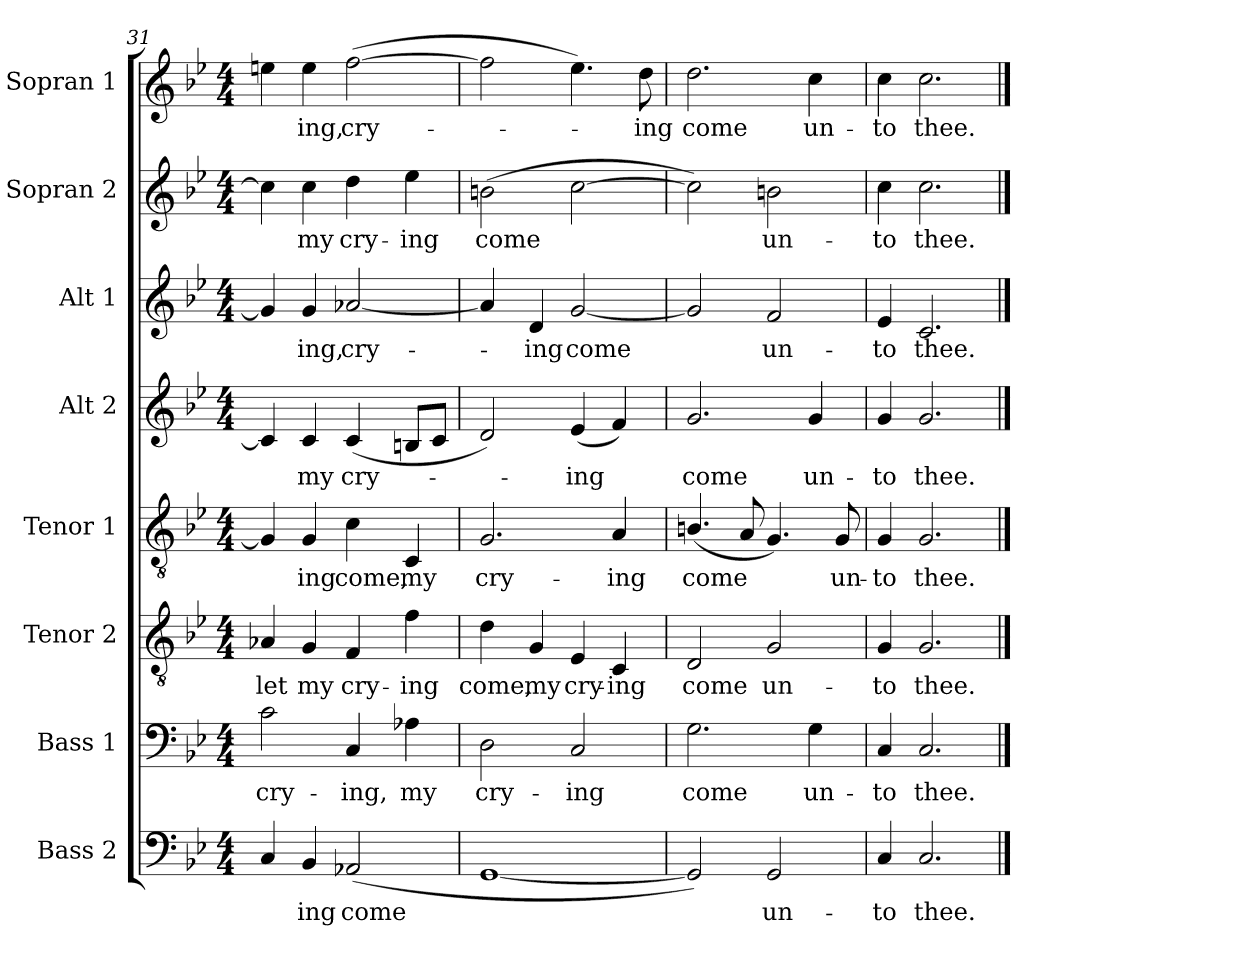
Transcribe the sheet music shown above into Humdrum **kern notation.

**kern	**text	**kern	**text	**kern	**text	**kern	**text	**kern	**text	**kern	**text	**kern	**text	**kern	**text
*part8	*part8	*part7	*part7	*part6	*part6	*part5	*part5	*part4	*part4	*part3	*part3	*part2	*part2	*part1	*part1
*staff8	*staff8	*staff7	*staff7	*staff6	*staff6	*staff5	*staff5	*staff4	*staff4	*staff3	*staff3	*staff2	*staff2	*staff1	*staff1
*I"Bass 2	*	*I"Bass 1	*	*I"Tenor 2	*	*I"Tenor 1	*	*I"Alt 2	*	*I"Alt 1	*	*I"Sopran 2	*	*I"Sopran 1	*
*I'B2	*	*I'B1	*	*I'T2	*	*I'T1	*	*I'A2	*	*I'A1	*	*I'S2	*	*I'S1	*
!!LO:PB:g=z
*clefF4	*	*clefF4	*	*clefGv2	*	*clefGv2	*	*clefG2	*	*clefG2	*	*clefG2	*	*clefG2	*
*k[b-e-]	*	*k[b-e-]	*	*k[b-e-]	*	*k[b-e-]	*	*k[b-e-]	*	*k[b-e-]	*	*k[b-e-]	*	*k[b-e-]	*
*M4/4	*	*M4/4	*	*M4/4	*	*M4/4	*	*M4/4	*	*M4/4	*	*M4/4	*	*M4/4	*
=31	=31	=31	=31	=31	=31	=31	=31	=31	=31	=31	=31	=31	=31	=31	=31
!	!	!	!LO:LY:b	!	!LO:LY:b	!	!	!	!	!	!	!	!	!	!
4C/	.	2c\	cry-	4A-X/	let	4G/]	.	4c/]	.	4g/]	.	4cc\]	.	4een\	.
!	!LO:LY:b	!	!	!	!LO:LY:b	!	!LO:LY:b	!	!LO:LY:b	!	!LO:LY:b	!	!LO:LY:b	!	!LO:LY:b
4BB-/	-ing	.	.	4G/	my	4G/	-ing	4c/	my	4g/	-ing,	4cc\	my	4ee\	-ing,
!	!LO:LY:b	!	!LO:LY:b	!	!LO:LY:b	!	!LO:LY:b	!	!LO:LY:b	!	!LO:LY:b	!	!LO:LY:b	!	!LO:LY:b
(2AA-X/	come	4C/	-ing,	4F/	cry-	4c\	come,	(4c/	cry-	[2a-X/	cry-	4dd\	cry-	(>[2ff\	cry-
!	!	!	!LO:LY:b	!	!LO:LY:b	!	!LO:LY:b	!	!	!	!	!	!LO:LY:b	!	!
.	.	4A-X\	my	4f\	-ing	4C/	my	8Bn/L	.	.	.	4ee-\	-ing	.	.
.	.	.	.	.	.	.	.	8c/J	.	.	.	.	.	.	.
=32	=32	=32	=32	=32	=32	=32	=32	=32	=32	=32	=32	=32	=32	=32	=32
!	!	!	!LO:LY:b	!	!LO:LY:b	!	!LO:LY:b	!	!	!	!	!	!LO:LY:b	!	!
[1GG	.	2D\	cry-	4d\	come,	2.G/	cry-	2d/)	.	4a-/]	.	(>2bn\	come	2ff\]	.
!	!	!	!	!	!LO:LY:b	!	!	!	!	!	!LO:LY:b	!	!	!	!
.	.	.	.	4G/	my	.	.	.	.	4d/	-ing	.	.	.	.
!	!	!	!LO:LY:b	!	!LO:LY:b	!	!	!	!LO:LY:b	!	!LO:LY:b	!	!	!	!
.	.	2C/	-ing	4E-/	cry-	.	.	(4e-/	-ing	[2g/	come	[2cc\	.	4.ee-\)	.
!	!	!	!	!	!LO:LY:b	!	!LO:LY:b	!	!	!	!	!	!	!	!
.	.	.	.	4C/	-ing	4A/	-ing	4f/)	.	.	.	.	.	.	.
!	!	!	!	!	!	!	!	!	!	!	!	!	!	!	!LO:LY:b
.	.	.	.	.	.	.	.	.	.	.	.	.	.	8dd\	-ing
=33	=33	=33	=33	=33	=33	=33	=33	=33	=33	=33	=33	=33	=33	=33	=33
!	!	!	!LO:LY:b	!	!LO:LY:b	!	!LO:LY:b	!	!LO:LY:b	!	!	!	!	!	!LO:LY:b
2GG/])	.	2.G\	come	2D/	-come	(4.Bn/	come	2.g/	come	2g/]	.	2cc\])	.	2.dd\	come
.	.	.	.	.	.	8A/	.	.	.	.	.	.	.	.	.
!	!LO:LY:b	!	!	!	!LO:LY:b	!	!	!	!	!	!LO:LY:b	!	!LO:LY:b	!	!
2GG/	un-	.	.	2G/	un-	4.G/)	.	.	.	2f/	un-	2bn\	un-	.	.
!	!	!	!LO:LY:b	!	!	!	!	!	!LO:LY:b	!	!	!	!	!	!LO:LY:b
.	.	4G\	un-	.	.	.	.	4g/	un-	.	.	.	.	4cc\	un-
!	!	!	!	!	!	!	!LO:LY:b	!	!	!	!	!	!	!	!
.	.	.	.	.	.	8G/	un-	.	.	.	.	.	.	.	.
=34	=34	=34	=34	=34	=34	=34	=34	=34	=34	=34	=34	=34	=34	=34	=34
!	!LO:LY:b	!	!LO:LY:b	!	!LO:LY:b	!	!LO:LY:b	!	!LO:LY:b	!	!LO:LY:b	!	!LO:LY:b	!	!LO:LY:b
4C/	to	4C/	-to	4G/	to	4G/	-to	4g/	to	4e-/	-to	4cc\	to	4cc\	-to
!	!LO:LY:b	!	!LO:LY:b	!	!LO:LY:b	!	!LO:LY:b	!	!LO:LY:b	!	!LO:LY:b	!	!LO:LY:b	!	!LO:LY:b
2.C/	thee.	2.C/	thee.	2.G/	thee.	2.G/	thee.	2.g/	thee.	2.c/	thee.	2.cc\	thee.	2.cc\	thee.
==	==	==	==	==	==	==	==	==	==	==	==	==	==	==	==
*-	*-	*-	*-	*-	*-	*-	*-	*-	*-	*-	*-	*-	*-	*-	*-
